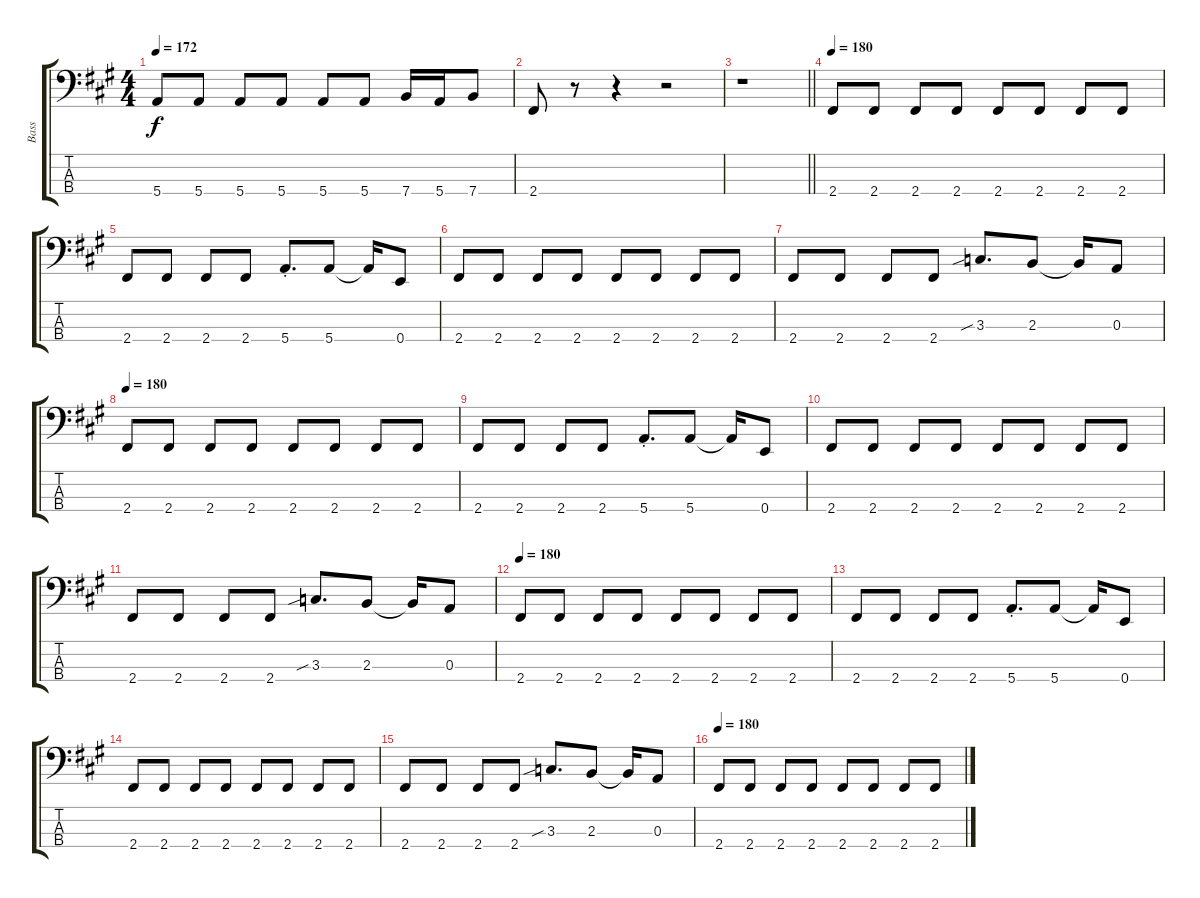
\track ("Bass" "Bass") {instrument electricbasspick}
\staff {score tabs}
\tuning (G2 D2 A1 E1) {hide}
\ts (4 4)
\tempo 172
\clef f4
\ks a
5.4.8{dy f} 5.4.8 5.4.8 5.4.8 5.4.8 5.4.8 7.4.16 5.4.16 7.4.8 |
2.4.8 r.8 r.4 r.2 |
\barLineRight lightlight
r.1 |
\tempo 180
2.4.8 2.4.8 2.4.8 2.4.8 2.4.8 2.4.8 2.4.8 2.4.8 |
2.4.8 2.4.8 2.4.8 2.4.8 5.4{st}.8{d} 5.4.8 5.4{t}.16 0.4.8 |
2.4.8 2.4.8 2.4.8 2.4.8 2.4.8 2.4.8 2.4.8 2.4.8 |
2.4.8 2.4.8 2.4.8 2.4.8 3.3{sib}.8{d} 2.3.8 2.3{t}.16 0.3.8 |
\tempo 180
2.4.8 2.4.8 2.4.8 2.4.8 2.4.8 2.4.8 2.4.8 2.4.8 |
2.4.8 2.4.8 2.4.8 2.4.8 5.4{st}.8{d} 5.4.8 5.4{t}.16 0.4.8 |
2.4.8 2.4.8 2.4.8 2.4.8 2.4.8 2.4.8 2.4.8 2.4.8 |
2.4.8 2.4.8 2.4.8 2.4.8 3.3{sib}.8{d} 2.3.8 2.3{t}.16 0.3.8 |
\tempo 180
2.4.8 2.4.8 2.4.8 2.4.8 2.4.8 2.4.8 2.4.8 2.4.8 |
2.4.8 2.4.8 2.4.8 2.4.8 5.4{st}.8{d} 5.4.8 5.4{t}.16 0.4.8 |
2.4.8 2.4.8 2.4.8 2.4.8 2.4.8 2.4.8 2.4.8 2.4.8 |
2.4.8 2.4.8 2.4.8 2.4.8 3.3{sib}.8{d} 2.3.8 2.3{t}.16 0.3.8 |
\tempo 180
2.4.8 2.4.8 2.4.8 2.4.8 2.4.8 2.4.8 2.4.8 2.4.8
